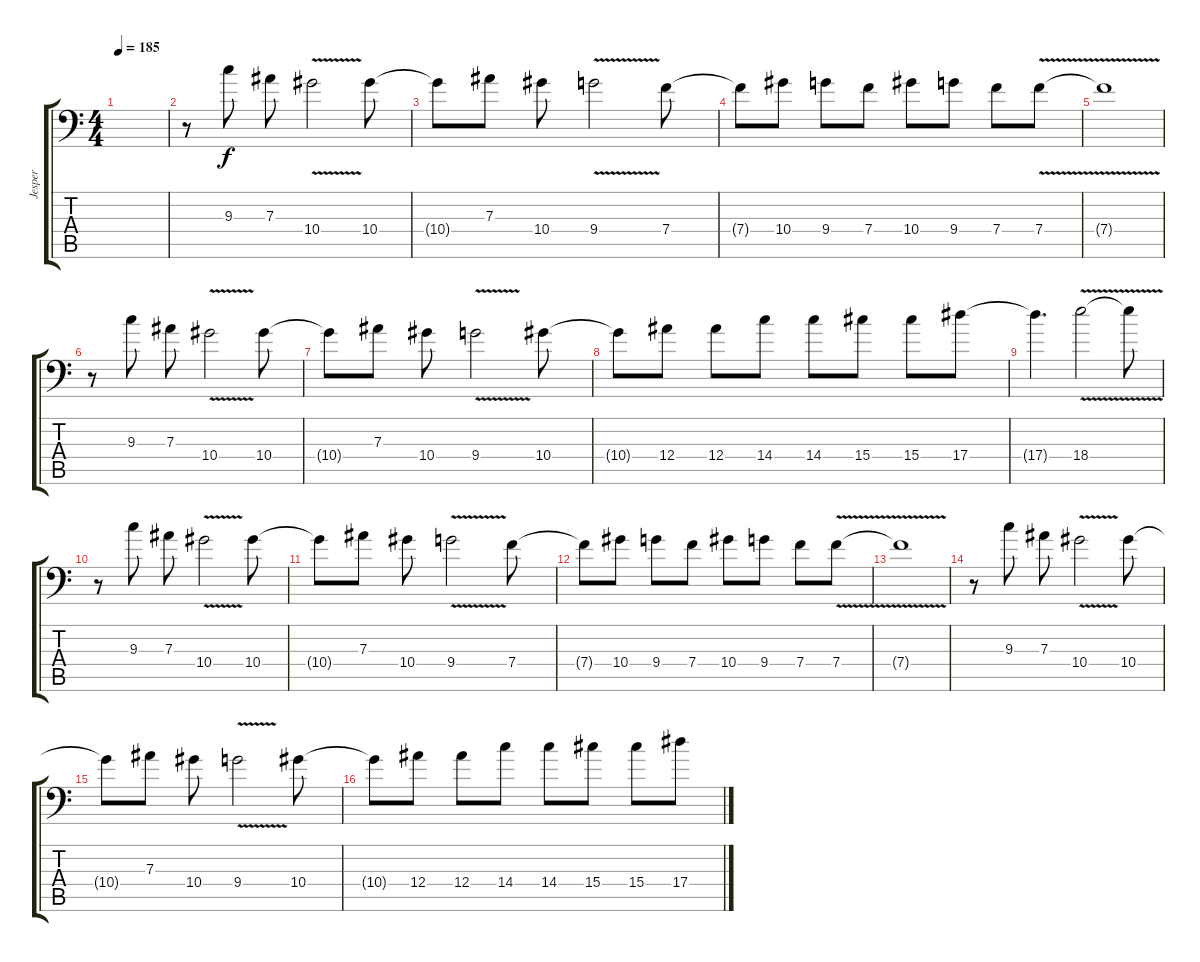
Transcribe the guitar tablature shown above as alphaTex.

\track ("Jesper" "Jesper") {instrument distortionguitar}
\staff {score tabs}
\tuning (C4 G3 Eb3 Bb2 F2 Bb1) {hide}
\ts (4 4)
\tempo 185
\clef f4
\ks c
|
r.8{instrument distortionguitar} 9.3.8 7.3.8 10.4{v}.2 10.4.8 |
10.4{t}.8 7.3.8 10.4.8 9.4{v}.2 7.4.8 |
7.4{t}.8 10.4.8 9.4.8 7.4.8 10.4.8 9.4.8 7.4.8 7.4{v}.8 |
7.4{t}.1 |
r.8 9.3.8 7.3.8 10.4{v}.2 10.4.8 |
10.4{t}.8 7.3.8 10.4.8 9.4{v}.2 10.4.8 |
10.4{t}.8 12.4.8 12.4.8 14.4.8 14.4.8 15.4.8 15.4.8 17.4.8 |
17.4{t}.4{d} 18.4{v}.2 18.4{t}.8 |
r.8 9.3.8 7.3.8 10.4{v}.2 10.4.8 |
10.4{t}.8 7.3.8 10.4.8 9.4{v}.2 7.4.8 |
7.4{t}.8 10.4.8 9.4.8 7.4.8 10.4.8 9.4.8 7.4.8 7.4{v}.8 |
7.4{t}.1 |
r.8 9.3.8 7.3.8 10.4{v}.2 10.4.8 |
10.4{t}.8 7.3.8 10.4.8 9.4{v}.2 10.4.8 |
10.4{t}.8 12.4.8 12.4.8 14.4.8 14.4.8 15.4.8 15.4.8 17.4.8
